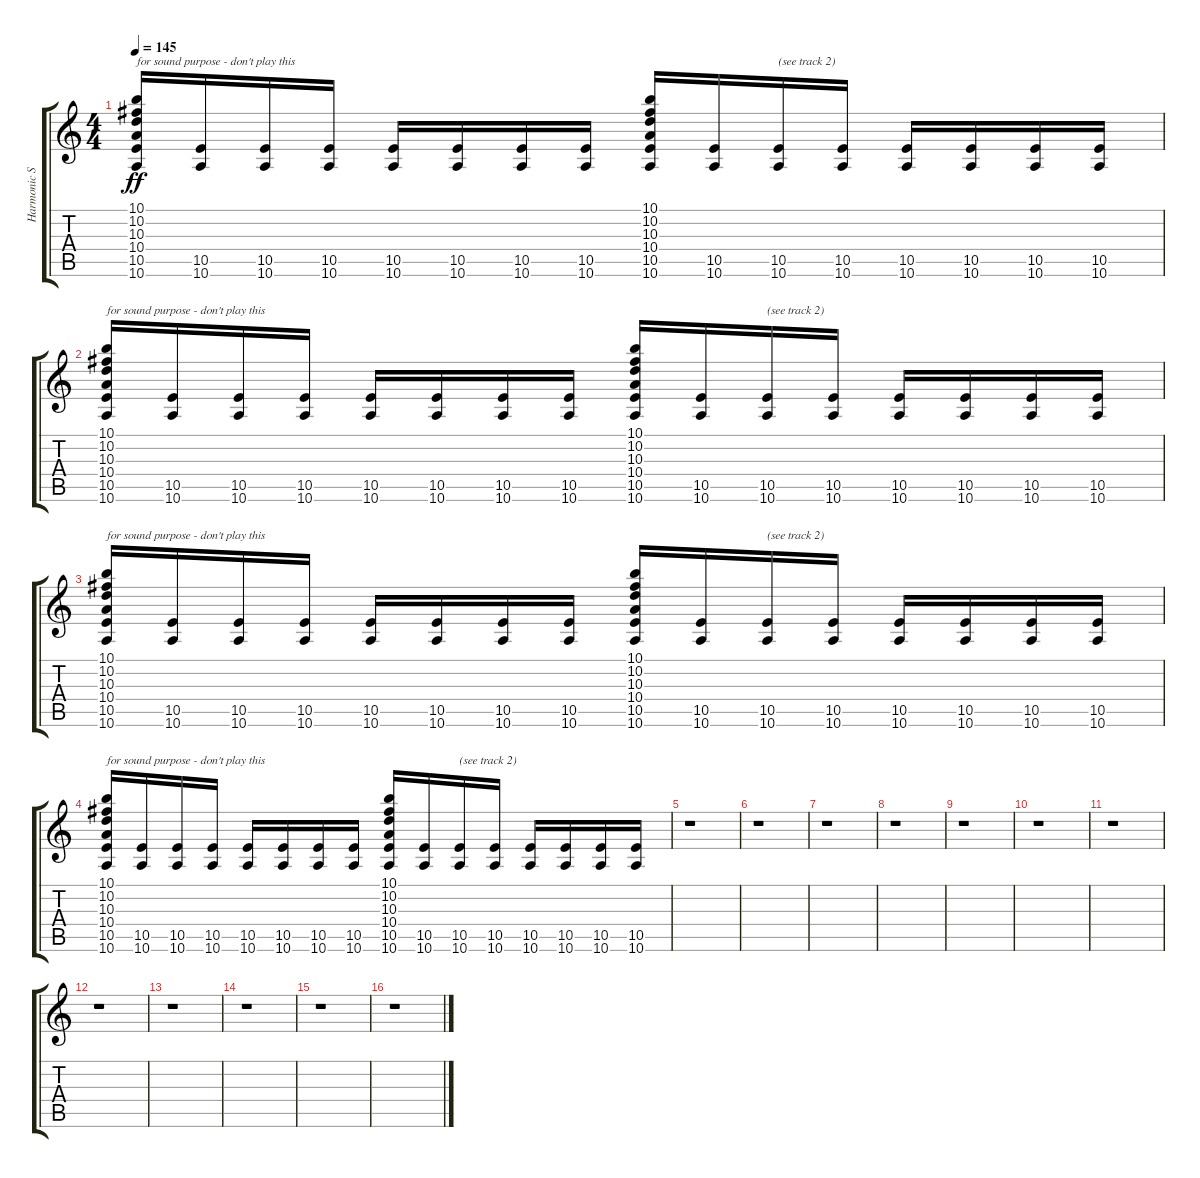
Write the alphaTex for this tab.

\track ("Harmonic Sound/Fills" "Harmonic S") {instrument distortionguitar}
\staff {score tabs}
\tuning (Db4 Ab3 E3 B2 Gb2 B1) {hide}
\ts (4 4)
\tempo 145
\clef g2
\ks c
(10.1 10.2 10.3 10.4 10.5 10.6).16{txt "for sound purpose - don't play this" dy ff} (10.5 10.6).16 (10.5 10.6).16 (10.5 10.6).16 (10.5 10.6).16 (10.5 10.6).16 (10.5 10.6).16 (10.5 10.6).16 (10.1 10.2 10.3 10.4 10.5 10.6).16 (10.5 10.6).16 (10.5 10.6).16{txt "(see track 2)"} (10.5 10.6).16 (10.5 10.6).16 (10.5 10.6).16 (10.5 10.6).16 (10.5 10.6).16 |
(10.1 10.2 10.3 10.4 10.5 10.6).16{txt "for sound purpose - don't play this"} (10.5 10.6).16 (10.5 10.6).16 (10.5 10.6).16 (10.5 10.6).16 (10.5 10.6).16 (10.5 10.6).16 (10.5 10.6).16 (10.1 10.2 10.3 10.4 10.5 10.6).16 (10.5 10.6).16 (10.5 10.6).16{txt "(see track 2)"} (10.5 10.6).16 (10.5 10.6).16 (10.5 10.6).16 (10.5 10.6).16 (10.5 10.6).16 |
(10.1 10.2 10.3 10.4 10.5 10.6).16{txt "for sound purpose - don't play this"} (10.5 10.6).16 (10.5 10.6).16 (10.5 10.6).16 (10.5 10.6).16 (10.5 10.6).16 (10.5 10.6).16 (10.5 10.6).16 (10.1 10.2 10.3 10.4 10.5 10.6).16 (10.5 10.6).16 (10.5 10.6).16{txt "(see track 2)"} (10.5 10.6).16 (10.5 10.6).16 (10.5 10.6).16 (10.5 10.6).16 (10.5 10.6).16 |
(10.1 10.2 10.3 10.4 10.5 10.6).16{txt "for sound purpose - don't play this"} (10.5 10.6).16 (10.5 10.6).16 (10.5 10.6).16 (10.5 10.6).16 (10.5 10.6).16 (10.5 10.6).16 (10.5 10.6).16 (10.1 10.2 10.3 10.4 10.5 10.6).16 (10.5 10.6).16 (10.5 10.6).16{txt "(see track 2)"} (10.5 10.6).16 (10.5 10.6).16 (10.5 10.6).16 (10.5 10.6).16 (10.5 10.6).16 |
r.1 |
r.1 |
r.1 |
r.1 |
r.1 |
r.1 |
r.1 |
r.1 |
r.1 |
r.1 |
r.1 |
r.1
